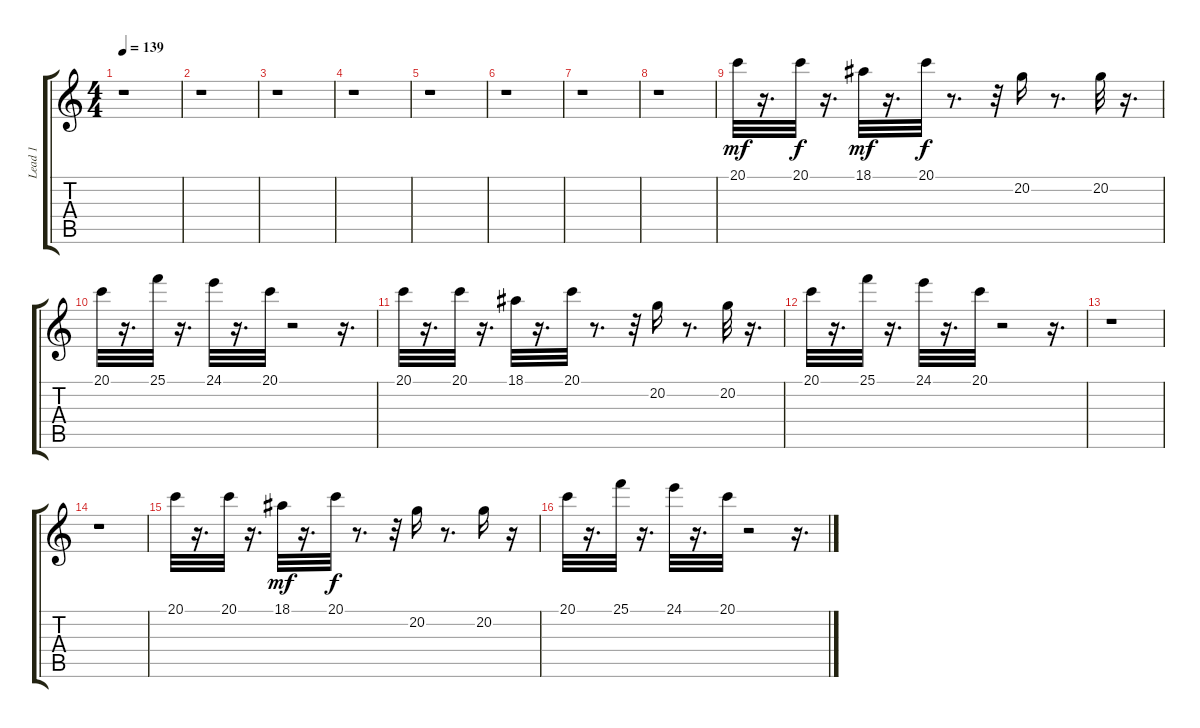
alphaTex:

\track ("Lead 1" "Lead 1") {instrument lead6voice}
\staff {score tabs}
\tuning (E4 B3 G3 D3 A2 E2) {hide}
\ts (4 4)
\tempo 139
\clef g2
\ks c
r.1{dy mf} |
r.1 |
r.1 |
r.1 |
r.1 |
r.1 |
r.1 |
r.1 |
20.1.32 r.16{d} 20.1.32{dy f instrument lead6voice} r.16{d} 18.1.32{dy mf} r.16{d} 20.1.32{dy f} r.8{d} r.32 20.2.16 r.8{d} 20.2.32 r.16{d} |
20.1.32 r.16{d} 25.1.32 r.16{d} 24.1.32 r.16{d} 20.1.32 r.2 r.16{d} |
20.1.32 r.16{d} 20.1.32 r.16{d} 18.1.32 r.16{d} 20.1.32 r.8{d} r.32 20.2.16 r.8{d} 20.2.32 r.16{d} |
20.1.32 r.16{d} 25.1.32 r.16{d} 24.1.32 r.16{d} 20.1.32 r.2 r.16{d} |
r.1 |
r.1 |
20.1.32 r.16{d} 20.1.32 r.16{d} 18.1.32{dy mf} r.16{d} 20.1.32{dy f} r.8{d} r.32 20.2.16 r.8{d} 20.2.16 r.16 |
20.1.32 r.16{d} 25.1.32 r.16{d} 24.1.32 r.16{d} 20.1.32 r.2 r.16{d}
